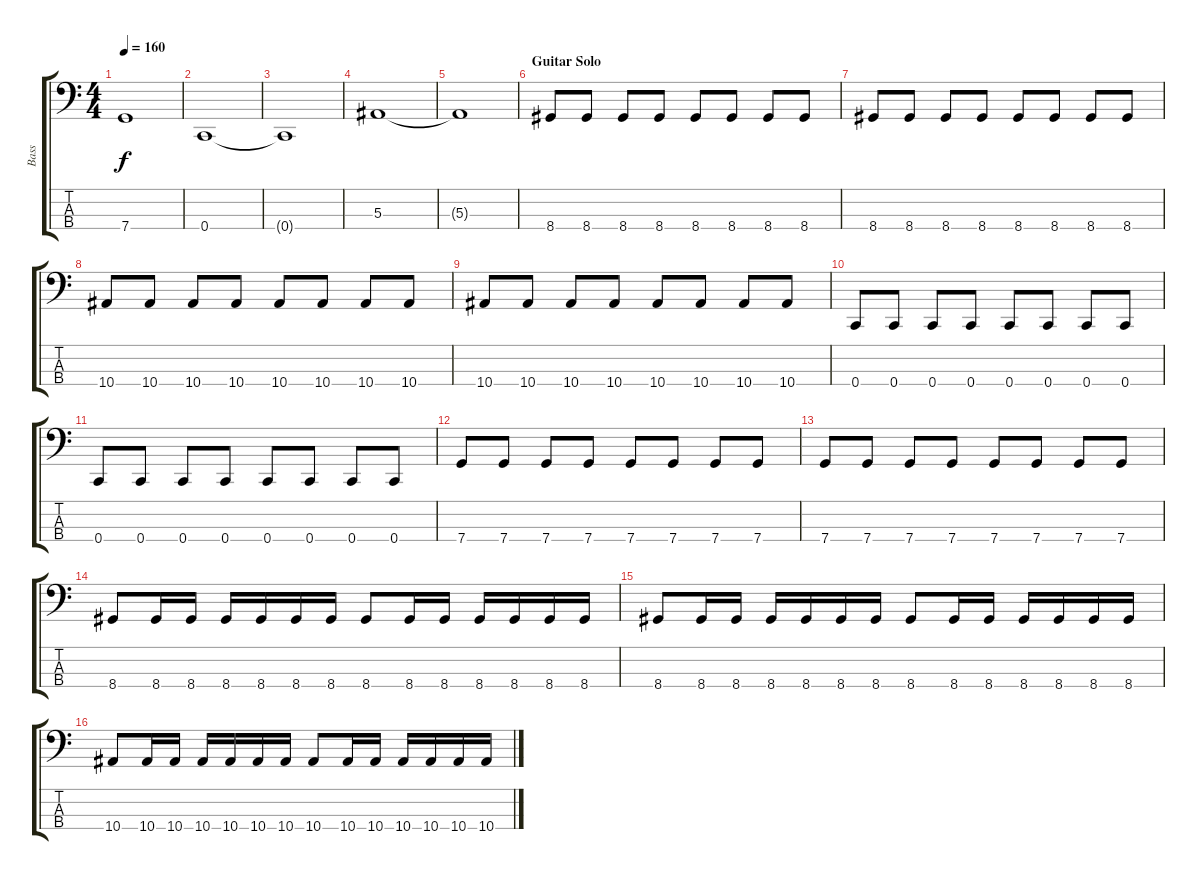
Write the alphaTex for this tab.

\track ("Bass" "Bass") {instrument electricbasspick}
\staff {score tabs}
\tuning (Eb2 Bb1 F1 C1) {hide}
\ts (4 4)
\tempo 160
\clef f4
\ks c
7.4{t}.1{dy f} |
0.4.1 |
0.4{t}.1 |
5.3.1 |
5.3{t}.1 |
\section ("" "Guitar Solo")
8.4.8 8.4.8 8.4.8 8.4.8 8.4.8 8.4.8 8.4.8 8.4.8 |
8.4.8 8.4.8 8.4.8 8.4.8 8.4.8 8.4.8 8.4.8 8.4.8 |
10.4.8 10.4.8 10.4.8 10.4.8 10.4.8 10.4.8 10.4.8 10.4.8 |
10.4.8 10.4.8 10.4.8 10.4.8 10.4.8 10.4.8 10.4.8 10.4.8 |
0.4.8 0.4.8 0.4.8 0.4.8 0.4.8 0.4.8 0.4.8 0.4.8 |
0.4.8 0.4.8 0.4.8 0.4.8 0.4.8 0.4.8 0.4.8 0.4.8 |
7.4.8 7.4.8 7.4.8 7.4.8 7.4.8 7.4.8 7.4.8 7.4.8 |
7.4.8 7.4.8 7.4.8 7.4.8 7.4.8 7.4.8 7.4.8 7.4.8 |
8.4.8 8.4.16 8.4.16 8.4.16 8.4.16 8.4.16 8.4.16 8.4.8 8.4.16 8.4.16 8.4.16 8.4.16 8.4.16 8.4.16 |
8.4.8 8.4.16 8.4.16 8.4.16 8.4.16 8.4.16 8.4.16 8.4.8 8.4.16 8.4.16 8.4.16 8.4.16 8.4.16 8.4.16 |
10.4.8 10.4.16 10.4.16 10.4.16 10.4.16 10.4.16 10.4.16 10.4.8 10.4.16 10.4.16 10.4.16 10.4.16 10.4.16 10.4.16
